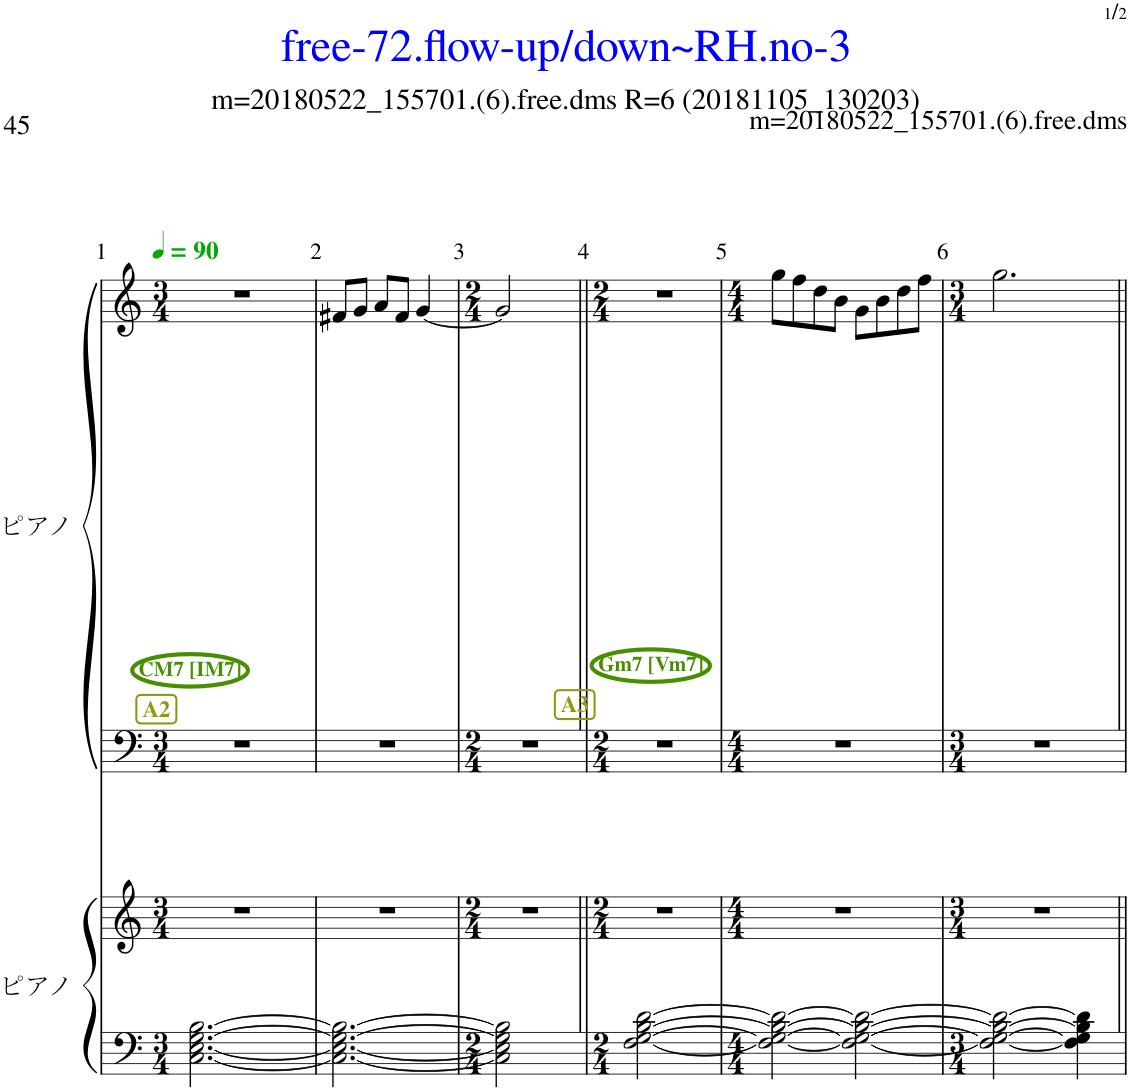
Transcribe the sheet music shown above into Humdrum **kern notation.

**kern	**kern	**kern	**kern
*part2	*part2	*part1	*part1
*staff4	*staff3	*staff2	*staff1
*I"ピアノ	*	*I"ピアノ	*
*clefF4	*clefG2	*clefF4	*clefG2
*k[]	*k[]	*k[]	*k[]
*M3/4	*M3/4	*M3/4	*M3/4
*MM90	*MM90	*MM90	*MM90
!!LO:REH:place=s1:b:B:cj:color=#91980E:fs=11:t=A2
=1	=1	=1	=1
!	!	!	!LO:TX:b:B:color=#478E00:t=CM7 [IM7]
[2.C\ [2.E\ [2.G\ [2.B\	2.r	2.r	2.r
=2	=2	=2	=2
2.C\_ 2.E\_ 2.G\_ 2.B\_	2.r	2.r	8f#X/L
.	.	.	8g/J
.	.	.	8a/L
.	.	.	8f#/J
.	.	.	[4g/
=3	=3	=3	=3
*M2/4	*M2/4	*M2/4	*M2/4
2C\] 2E\] 2G\] 2B\]	2r	2r	2g/]
!!LO:REH:place=s1:b:B:cj:color=#91980E:fs=11:t=A3
=4||	=4||	=4||	=4||
*M2/4	*M2/4	*M2/4	*M2/4
!	!	!	!LO:TX:b:B:color=#478E00:t=Gm7 [Vm7]
[2F\ [2G\ [2B\ [2d\	2r	2r	2r
=5	=5	=5	=5
*M4/4	*M4/4	*M4/4	*M4/4
2F\_ 2G\_ 2B\_ 2d\_	1r	1r	8gg\L
.	.	.	8ff\
.	.	.	8dd\
.	.	.	8b\J
2F\_ 2G\_ 2B\_ 2d\_	.	.	8g\L
.	.	.	8b\
.	.	.	8dd\
.	.	.	8ff\J
=6	=6	=6	=6
*M3/4	*M3/4	*M3/4	*M3/4
2F\_ 2G\_ 2B\_ 2d\_	2.r	2.r	2.gg\
4F\] 4G\] 4B\] 4d\]	.	.	.
=||	=||	=||	=||
*-	*-	*-	*-
